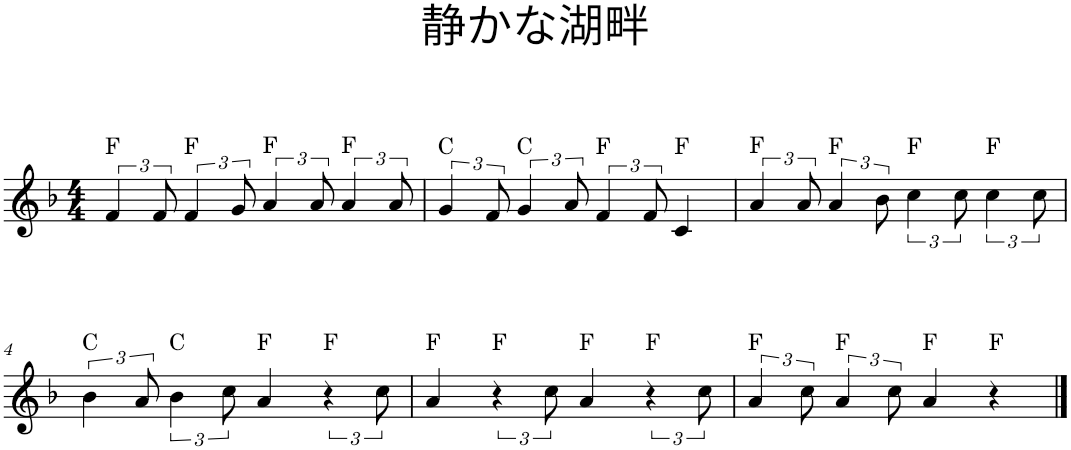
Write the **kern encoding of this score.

**kern	**harte
*part1	*part1
*staff1	*
*I"Piano	*
*I'Pno.	*
*clefG2	*
*k[b-]	*
*M4/4	*
=1	=1
6f/	F:maj
12f/	.
6f/	F:maj
12g/	.
6a/	F:maj
12a/	.
6a/	F:maj
12a/	.
=2	=2
6g/	C:maj
12f/	.
6g/	C:maj
12a/	.
6f/	F:maj
12f/	.
4c/	F:maj
=3	=3
6a/	F:maj
12a/	.
6a/	F:maj
12b-\	.
6cc\	F:maj
12cc\	.
6cc\	F:maj
12cc\	.
!!LO:LB:g=z
=4	=4
6b-\	C:maj
12a/	.
6b-\	C:maj
12cc\	.
4a/	F:maj
6r	F:maj
12cc\	.
=5	=5
4a/	F:maj
6r	F:maj
12cc\	.
4a/	F:maj
6r	F:maj
12cc\	.
=6	=6
6a/	F:maj
12cc\	.
6a/	F:maj
12cc\	.
4a/	F:maj
4r	F:maj
==	==
*-	*-
